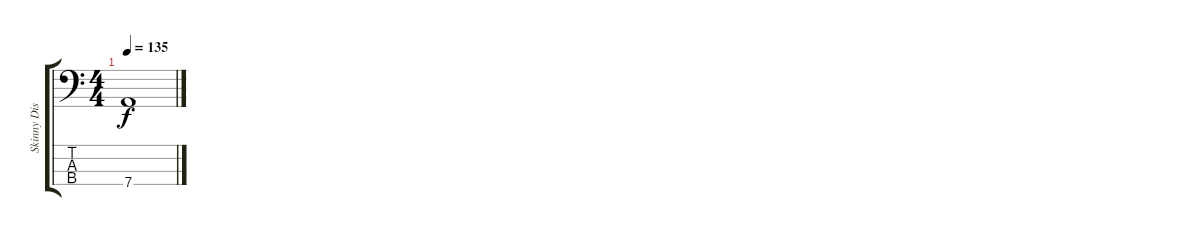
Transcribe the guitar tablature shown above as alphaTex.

\track ("Skinny Disco" "Skinny Dis") {instrument electricbassfinger}
\staff {score tabs}
\tuning (F2 C2 G1 D1) {hide}
\ts (4 4)
\tempo 135
\clef f4
\ks c
7.4{t}.1{dy f}
